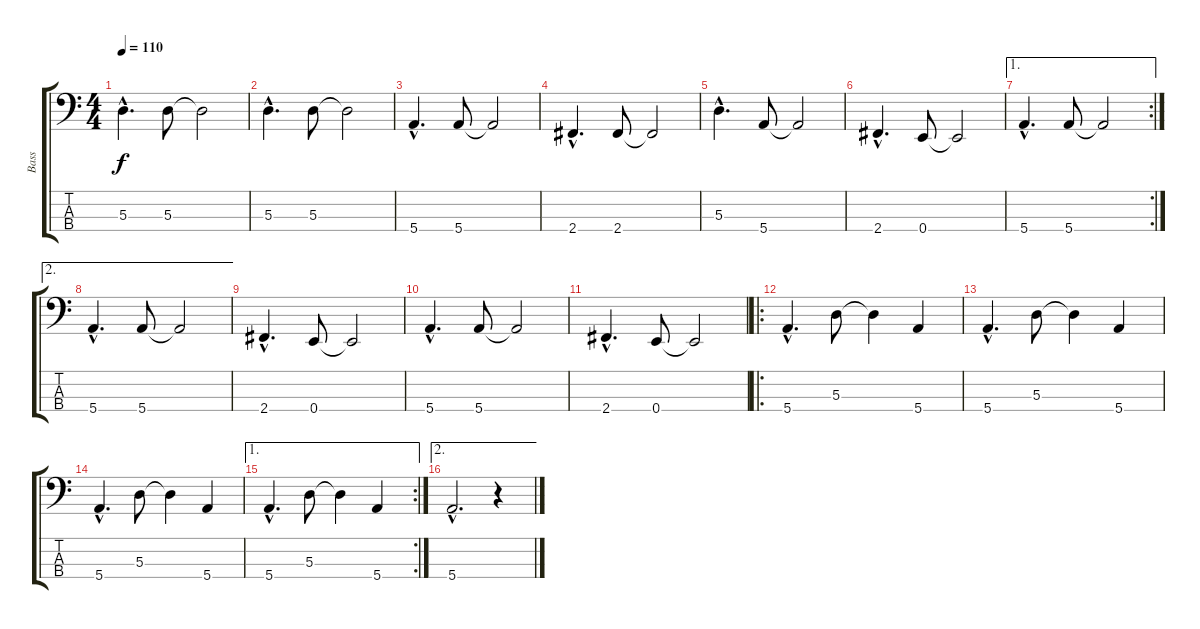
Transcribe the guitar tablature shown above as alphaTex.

\track ("Bass" "Bass") {instrument electricbassfinger}
\staff {score tabs}
\tuning (G2 D2 A1 E1) {hide}
\ts (4 4)
\tempo 110
\clef f4
\ks c
5.3{hac}.4{d dy f} 5.3.8 5.3{t}.2 |
5.3{hac}.4{d} 5.3.8 5.3{t}.2 |
5.4{hac}.4{d} 5.4.8 5.4{t}.2 |
2.4{hac}.4{d} 2.4.8 2.4{t}.2 |
5.3{hac}.4{d} 5.4.8 5.4{t}.2 |
2.4{hac}.4{d} 0.4.8 0.4{t}.2 |
\ae 1
\rc 2
5.4{hac}.4{d} 5.4.8 5.4{t}.2 |
\ae 2
5.4{hac}.4{d} 5.4.8 5.4{t}.2 |
2.4{hac}.4{d} 0.4.8 0.4{t}.2 |
5.4{hac}.4{d} 5.4.8 5.4{t}.2 |
2.4{hac}.4{d} 0.4.8 0.4{t}.2 |
\ro
5.4{hac}.4{d} 5.3.8 5.3{t}.4 5.4.4 |
5.4{hac}.4{d} 5.3.8 5.3{t}.4 5.4.4 |
5.4{hac}.4{d} 5.3.8 5.3{t}.4 5.4.4 |
\ae 1
\rc 2
5.4{hac}.4{d} 5.3.8 5.3{t}.4 5.4.4 |
\ae 2
5.4{hac}.2{d} r.4
